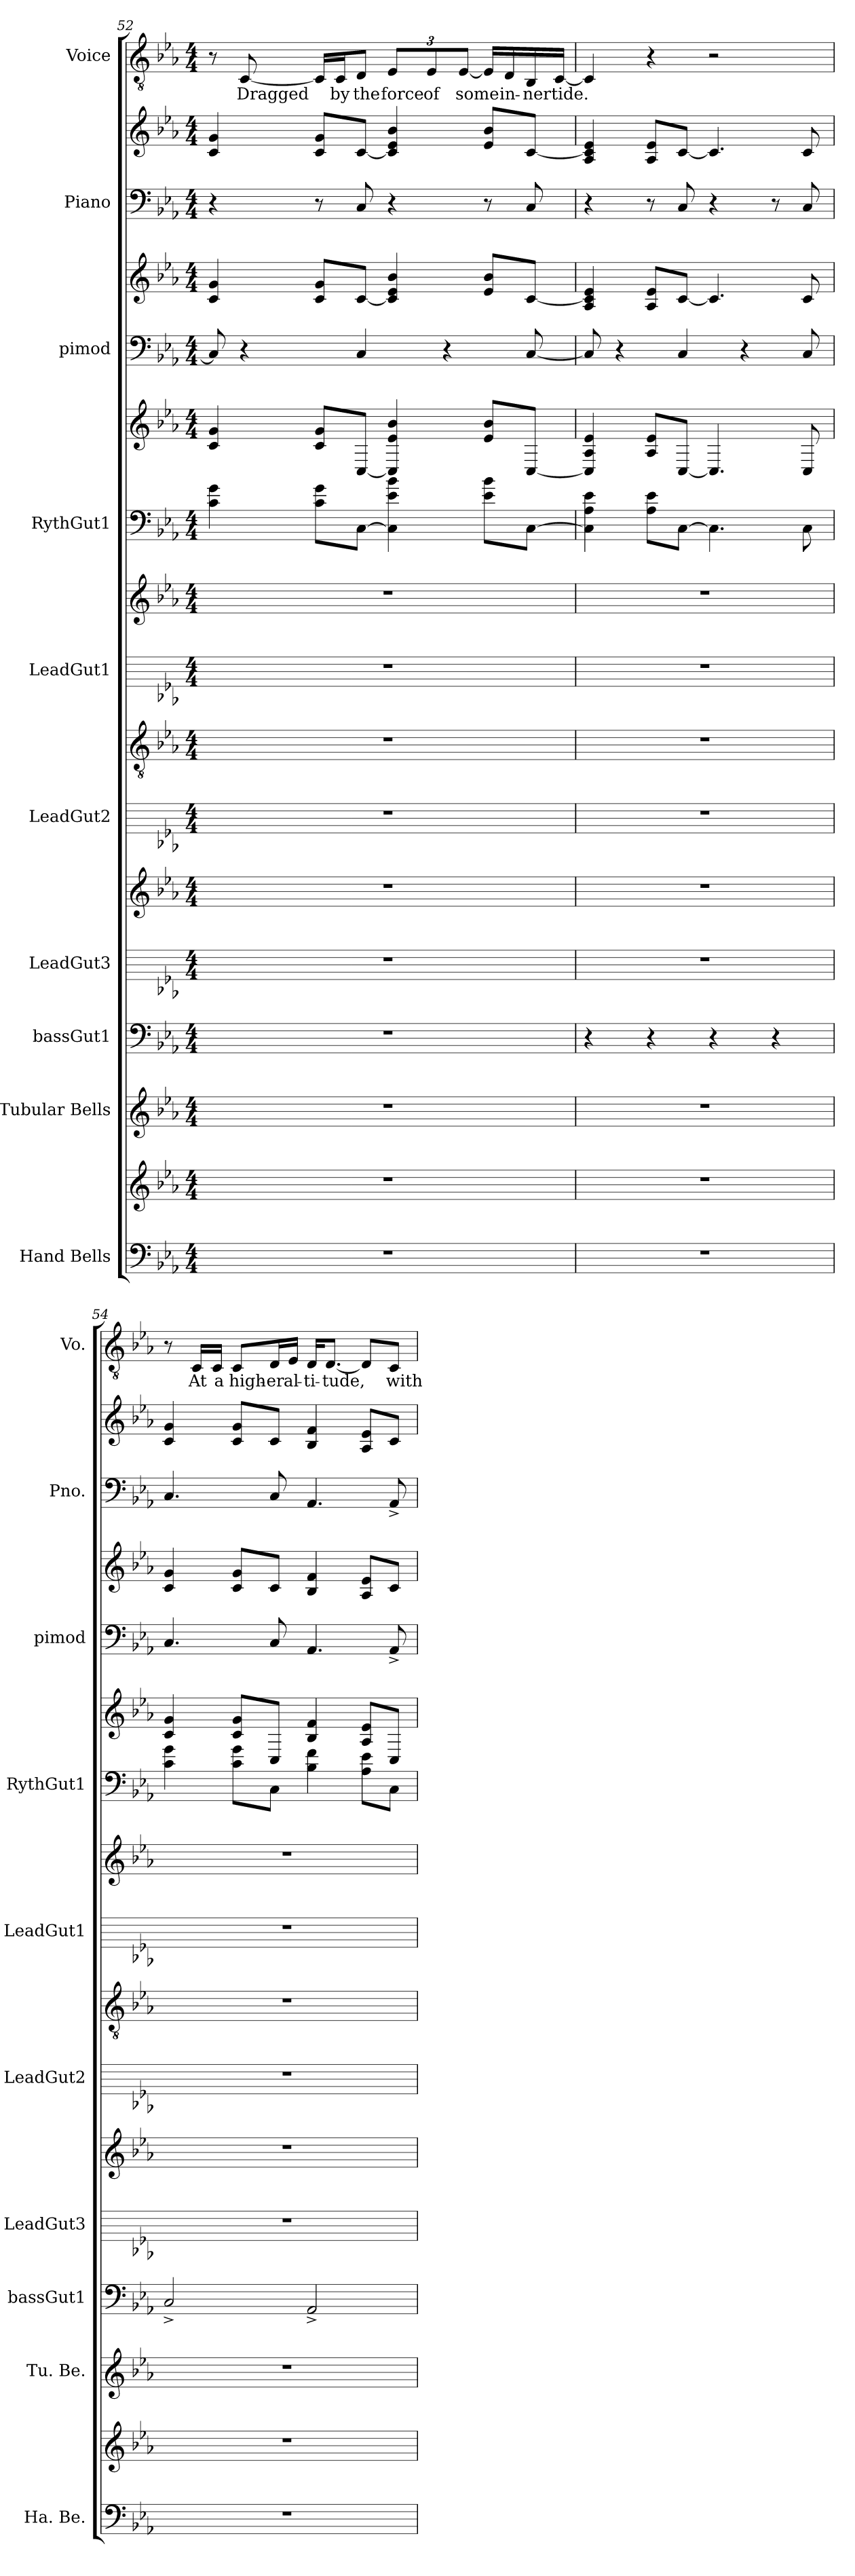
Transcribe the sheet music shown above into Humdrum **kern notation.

**kern	**kern	**kern	**kern	**kern	**kern	**kern	**kern	**kern	**kern	**kern	**kern	**kern	**kern	**kern	**kern	**kern	**text
*part10	*part10	*part9	*part8	*part7	*part7	*part6	*part6	*part5	*part5	*part4	*part4	*part3	*part3	*part2	*part2	*part1	*part1
*staff17	*staff16	*staff15	*staff14	*staff13	*staff12	*staff11	*staff10	*staff9	*staff8	*staff7	*staff6	*staff5	*staff4	*staff3	*staff2	*staff1	*staff1
*I"Hand Bells	*	*I"Tubular Bells	*I"bassGut1	*I"LeadGut3	*	*I"LeadGut2	*	*I"LeadGut1	*	*I"RythGut1	*	*I"pimod	*	*I"Piano	*	*I"Voice	*
*I'Ha. Be.	*	*I'Tu. Be.	*I'bassGut1	*I'LeadGut3	*	*I'LeadGut2	*	*I'LeadGut1	*	*I'RythGut1	*	*I'pimod	*	*I'Pno.	*	*I'Vo.	*
*clefF4	*clefG2	*clefG2	*clefF4	*	*clefG2	*	*clefGv2	*	*clefG2	*	*clefG2	*clefF4	*clefG2	*clefF4	*clefG2	*clefGv2	*
*k[b-e-a-]	*k[b-e-a-]	*k[b-e-a-]	*k[b-e-a-]	*k[b-e-a-]	*k[b-e-a-]	*k[b-e-a-]	*k[b-e-a-]	*k[b-e-a-]	*k[b-e-a-]	*k[b-e-a-]	*k[b-e-a-]	*k[b-e-a-]	*k[b-e-a-]	*k[b-e-a-]	*k[b-e-a-]	*k[b-e-a-]	*
*M4/4	*M4/4	*M4/4	*M4/4	*M4/4	*M4/4	*M4/4	*M4/4	*M4/4	*M4/4	*M4/4	*M4/4	*M4/4	*M4/4	*M4/4	*M4/4	*M4/4	*
=52	=52	=52	=52	=52	=52	=52	=52	=52	=52	=52	=52	=52	=52	=52	=52	=52	=52
1r	1r	1r	1r	1r	1r	1r	1r	1r	1r	4c\ 4g\	4c/ 4g/	8C/]	4c/ 4g/	4r	4c/ 4g/	8r	.
.	.	.	.	.	.	.	.	.	.	.	.	4r	.	.	.	[8C/	-Dragged
.	.	.	.	.	.	.	.	.	.	8c\ 8g\L	8c/ 8g/L	.	8c/ 8g/L	8r	8c/ 8g/L	16C/LL]	.
.	.	.	.	.	.	.	.	.	.	.	.	.	.	.	.	16C/J	by
.	.	.	.	.	.	.	.	.	.	[8C\J	[8C/J	4C/	[8c/J	8C/	[8c/J	8D/J	the
*	*	*	*	*	*	*	*	*	*	*	*	*	*	*	*	*Xbrackettup	*
.	.	.	.	.	.	.	.	.	.	4C\] 4e-\ 4b-\	4C/] 4e-/ 4b-/	.	4c/] 4e-/ 4b-/	4r	4c/] 4e-/ 4b-/	12E-/L	force
.	.	.	.	.	.	.	.	.	.	.	.	.	.	.	.	12E-/	of
.	.	.	.	.	.	.	.	.	.	.	.	4r	.	.	.	.	.
.	.	.	.	.	.	.	.	.	.	.	.	.	.	.	.	[12E-/J	some
.	.	.	.	.	.	.	.	.	.	8e-\ 8b-\L	8e-/ 8b-/L	.	8e-/ 8b-/L	8r	8e-/ 8b-/L	16E-/LL]	.
.	.	.	.	.	.	.	.	.	.	.	.	.	.	.	.	16D/	in-
.	.	.	.	.	.	.	.	.	.	[8C\J	[8C/J	[8C/	[8c/J	8C/	[8c/J	16BB-/	-ner
.	.	.	.	.	.	.	.	.	.	.	.	.	.	.	.	[16C/JJ	tide.
=53	=53	=53	=53	=53	=53	=53	=53	=53	=53	=53	=53	=53	=53	=53	=53	=53	=53
1r	1r	1r	4r	1r	1r	1r	1r	1r	1r	4C\] 4A-\ 4e-\	4C/] 4A-/ 4e-/	8C/]	4A-/ 4c/] 4e-/	4r	4A-/ 4c/] 4e-/	4C/]	.
.	.	.	.	.	.	.	.	.	.	.	.	4r	.	.	.	.	.
.	.	.	4r	.	.	.	.	.	.	8A-\ 8e-\L	8A-/ 8e-/L	.	8A-/ 8e-/L	8r	8A-/ 8e-/L	4r	.
.	.	.	.	.	.	.	.	.	.	[8C\J	[8C/J	4C/	[8c/J	8C/	[8c/J	.	.
.	.	.	4r	.	.	.	.	.	.	4.C\]	4.C/]	.	4.c/]	4r	4.c/]	2r	.
.	.	.	.	.	.	.	.	.	.	.	.	4r	.	.	.	.	.
.	.	.	4r	.	.	.	.	.	.	.	.	.	.	8r	.	.	.
.	.	.	.	.	.	.	.	.	.	8C\	8C/	8C/	8c/	8C/	8c/	.	.
!!LO:PB:g=z
=54	=54	=54	=54	=54	=54	=54	=54	=54	=54	=54	=54	=54	=54	=54	=54	=54	=54
1r	1r	1r	2C^/	1r	1r	1r	1r	1r	1r	4c\ 4g\	4c/ 4g/	4.C/	4c/ 4g/	4.C/	4c/ 4g/	8r	.
.	.	.	.	.	.	.	.	.	.	.	.	.	.	.	.	16C/LL	At
.	.	.	.	.	.	.	.	.	.	.	.	.	.	.	.	16C/JJ	a
.	.	.	.	.	.	.	.	.	.	8c\ 8g\L	8c/ 8g/L	.	8c/ 8g/L	.	8c/ 8g/L	8C/L	high-
.	.	.	.	.	.	.	.	.	.	8C\J	8C/J	8C/	8c/J	8C/	8c/J	16D/L	-er
.	.	.	.	.	.	.	.	.	.	.	.	.	.	.	.	16E-/JJ	al-
.	.	.	2AA-^/	.	.	.	.	.	.	4B-\ 4f\	4B-/ 4f/	4.AA-/	4B-/ 4f/	4.AA-/	4B-/ 4f/	16D/KL	-ti-
.	.	.	.	.	.	.	.	.	.	.	.	.	.	.	.	[8.D/J	-tude,
.	.	.	.	.	.	.	.	.	.	8A-\ 8e-\L	8A-/ 8e-/L	.	8A-/ 8e-/L	.	8A-/ 8e-/L	8D/L]	.
.	.	.	.	.	.	.	.	.	.	8C\J	8C/J	8AA-^/	8c/J	8AA-^/	8c/J	8C/J	with
=	=	=	=	=	=	=	=	=	=	=	=	=	=	=	=	=	=
*-	*-	*-	*-	*-	*-	*-	*-	*-	*-	*-	*-	*-	*-	*-	*-	*-	*-
